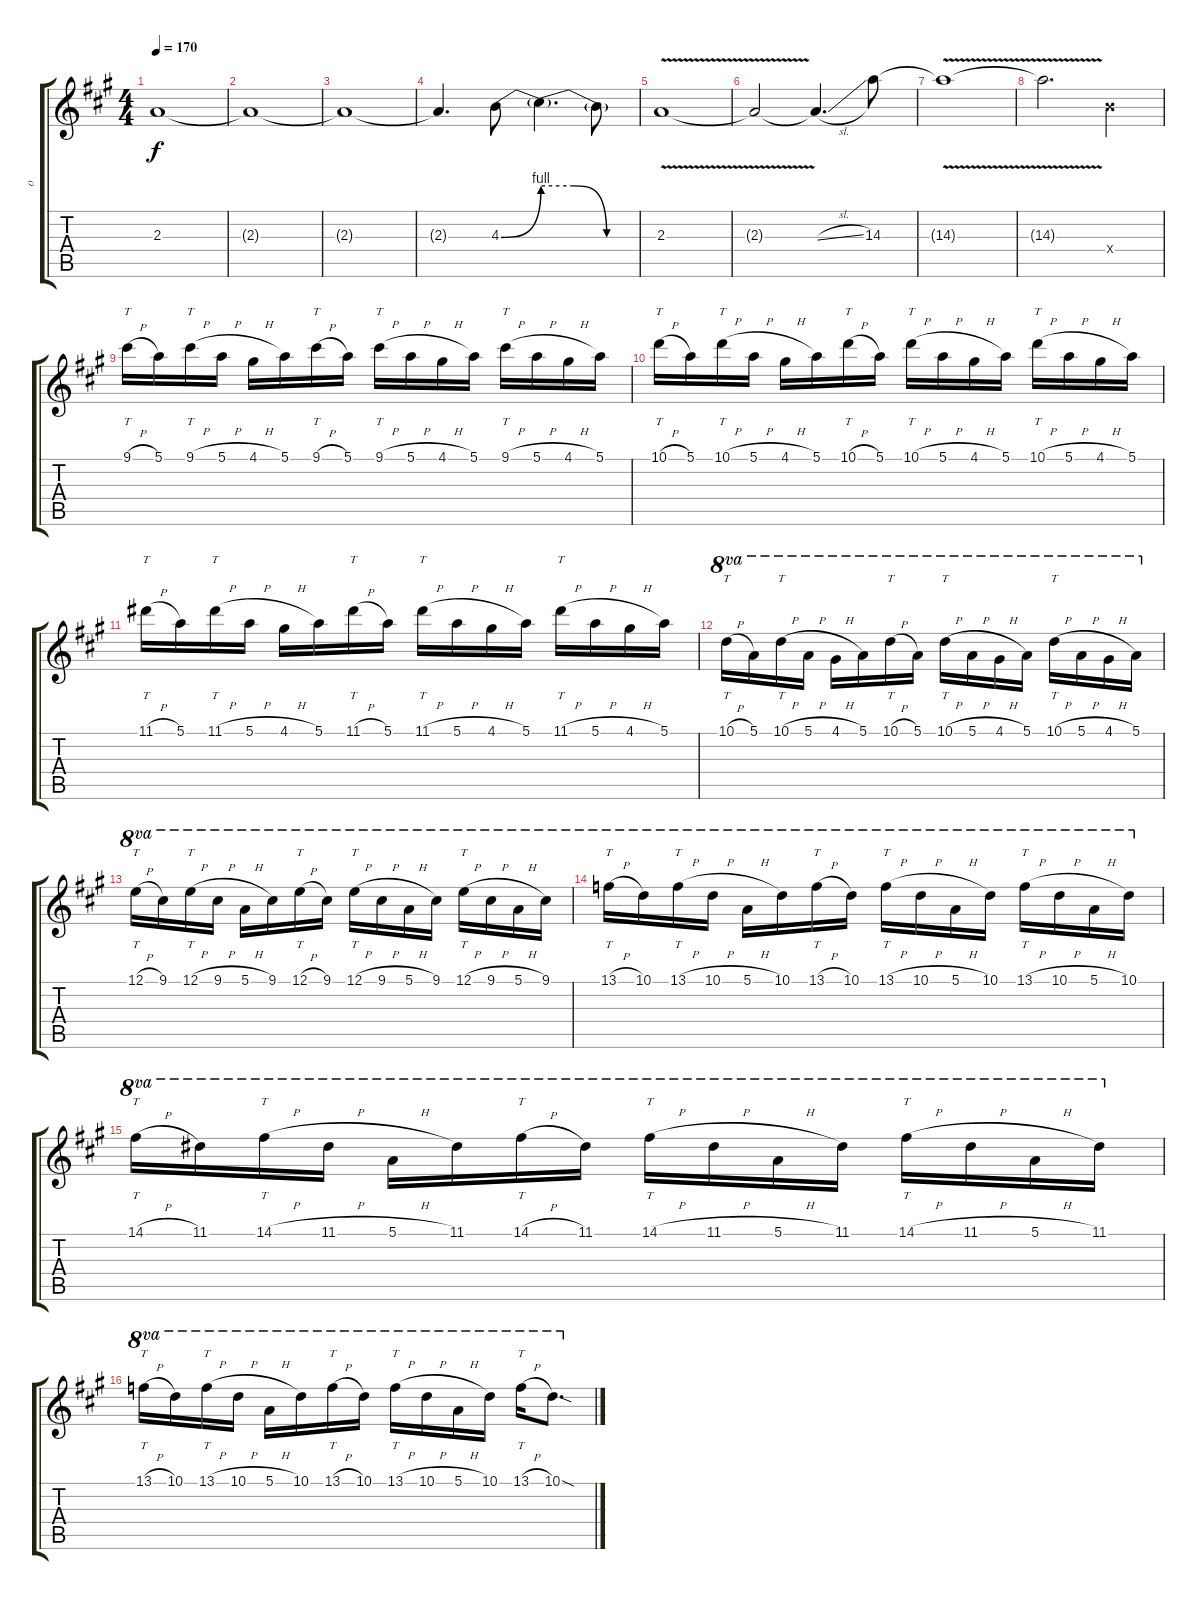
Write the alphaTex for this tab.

\track ("o" "o") {instrument overdrivenguitar}
\staff {score tabs}
\tuning (E4 B3 G3 D3 A2 E2) {hide}
\ts (4 4)
\tempo 170
\clef g2
\ks a
2.3.1{dy f} |
2.3{t}.1 |
2.3{t}.1 |
2.3{t}.4{d} 4.3{be (bend 0 0 60 4)}.8 4.3{be (custom 0 4 20 4 40 0 60 0) t}.4{d} 4.3{t}.8 |
2.3{v}.1 |
2.3{t}.2 2.3{sl t}.4{d} 14.3.8 |
14.3{v t}.1 |
14.3{t}.2{d} 9.4{x}.4 |
9.1{h}.16{tt} 5.1.16 9.1{h}.16{tt} 5.1{h}.16 4.1{h}.16 5.1.16 9.1{h}.16{tt} 5.1.16 9.1{h}.16{tt} 5.1{h}.16 4.1{h}.16 5.1.16 9.1{h}.16{tt} 5.1{h}.16 4.1{h}.16 5.1.16 |
10.1{h}.16{tt} 5.1.16 10.1{h}.16{tt} 5.1{h}.16 4.1{h}.16 5.1.16 10.1{h}.16{tt} 5.1.16 10.1{h}.16{tt} 5.1{h}.16 4.1{h}.16 5.1.16 10.1{h}.16{tt} 5.1{h}.16 4.1{h}.16 5.1.16 |
11.1{h}.16{tt} 5.1.16 11.1{h}.16{tt} 5.1{h}.16 4.1{h}.16 5.1.16 11.1{h}.16{tt} 5.1.16 11.1{h}.16{tt} 5.1{h}.16 4.1{h}.16 5.1.16 11.1{h}.16{tt} 5.1{h}.16 4.1{h}.16 5.1.16 |
10.1{h}.16{tt ot 8va} 5.1.16{ot 8va} 10.1{h}.16{tt ot 8va} 5.1{h}.16{ot 8va} 4.1{h}.16{ot 8va} 5.1.16{ot 8va} 10.1{h}.16{tt ot 8va} 5.1.16{ot 8va} 10.1{h}.16{tt ot 8va} 5.1{h}.16{ot 8va} 4.1{h}.16{ot 8va} 5.1.16{ot 8va} 10.1{h}.16{tt ot 8va} 5.1{h}.16{ot 8va} 4.1{h}.16{ot 8va} 5.1.16{ot 8va} |
12.1{h}.16{tt ot 8va} 9.1.16{ot 8va} 12.1{h}.16{tt ot 8va} 9.1{h}.16{ot 8va} 5.1{h}.16{ot 8va} 9.1.16{ot 8va} 12.1{h}.16{tt ot 8va} 9.1.16{ot 8va} 12.1{h}.16{tt ot 8va} 9.1{h}.16{ot 8va} 5.1{h}.16{ot 8va} 9.1.16{ot 8va} 12.1{h}.16{tt ot 8va} 9.1{h}.16{ot 8va} 5.1{h}.16{ot 8va} 9.1.16{ot 8va} |
13.1{h}.16{tt ot 8va} 10.1.16{ot 8va} 13.1{h}.16{tt ot 8va} 10.1{h}.16{ot 8va} 5.1{h}.16{ot 8va} 10.1.16{ot 8va} 13.1{h}.16{tt ot 8va} 10.1.16{ot 8va} 13.1{h}.16{tt ot 8va} 10.1{h}.16{ot 8va} 5.1{h}.16{ot 8va} 10.1.16{ot 8va} 13.1{h}.16{tt ot 8va} 10.1{h}.16{ot 8va} 5.1{h}.16{ot 8va} 10.1.16{ot 8va} |
14.1{h}.16{tt ot 8va} 11.1.16{ot 8va} 14.1{h}.16{tt ot 8va} 11.1{h}.16{ot 8va} 5.1{h}.16{ot 8va} 11.1.16{ot 8va} 14.1{h}.16{tt ot 8va} 11.1.16{ot 8va} 14.1{h}.16{tt ot 8va} 11.1{h}.16{ot 8va} 5.1{h}.16{ot 8va} 11.1.16{ot 8va} 14.1{h}.16{tt ot 8va} 11.1{h}.16{ot 8va} 5.1{h}.16{ot 8va} 11.1.16{ot 8va} |
13.1{h}.16{tt ot 8va} 10.1.16{ot 8va} 13.1{h}.16{tt ot 8va} 10.1{h}.16{ot 8va} 5.1{h}.16{ot 8va} 10.1.16{ot 8va} 13.1{h}.16{tt ot 8va} 10.1.16{ot 8va} 13.1{h}.16{tt ot 8va} 10.1{h}.16{ot 8va} 5.1{h}.16{ot 8va} 10.1.16{ot 8va} 13.1{h}.16{tt ot 8va} 10.1{sod}.8{d ot 8va}
